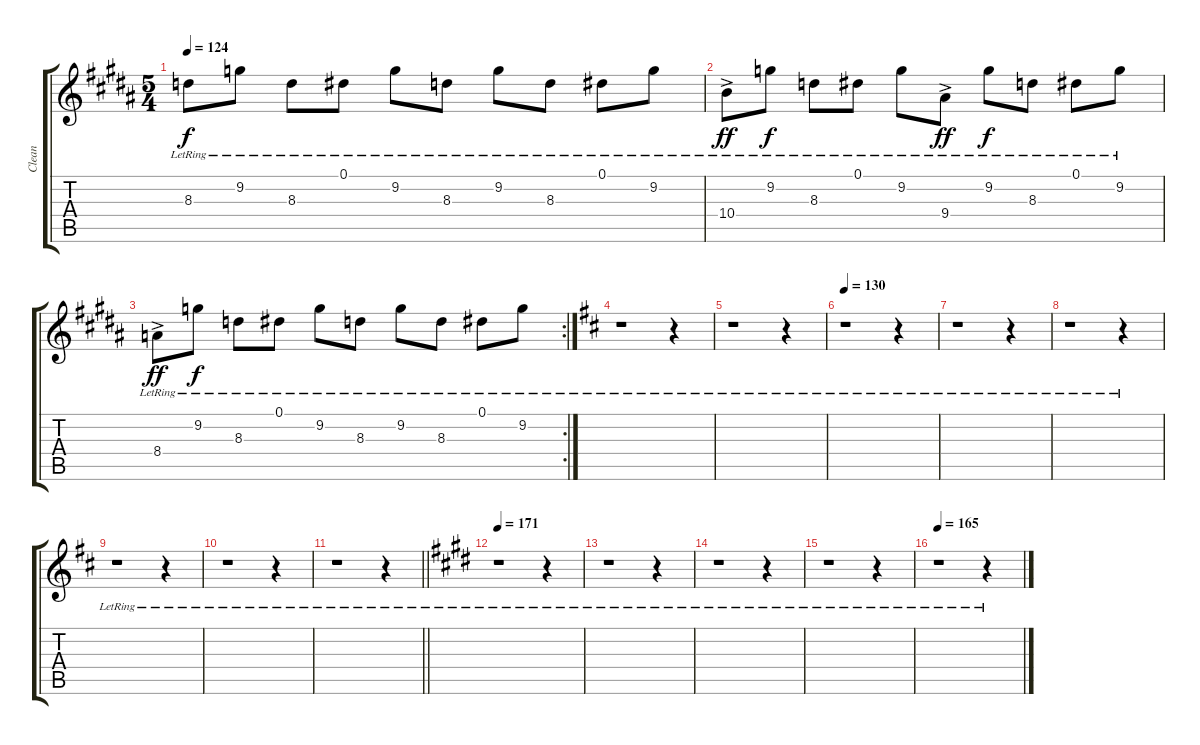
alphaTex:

\track ("Clean" "Clean") {instrument electricguitarclean}
\staff {score tabs}
\tuning (Eb4 Bb3 Gb3 Db3 Ab2 Eb2) {hide}
\ts (5 4)
\tempo 124
\clef g2
\ks b
8.3{lr}.8{dy f} 9.2{lr}.8 8.3{lr}.8 0.1{lr}.8 9.2{lr}.8 8.3{lr}.8 9.2{lr}.8 8.3{lr}.8 0.1{lr}.8 9.2{lr}.8 |
10.4{ac lr}.8{dy ff} 9.2{lr}.8{dy f} 8.3{lr}.8 0.1{lr}.8 9.2{lr}.8 9.4{ac lr}.8{dy ff} 9.2{lr}.8{dy f} 8.3{lr}.8 0.1{lr}.8 9.2{lr}.8 |
\rc 2
8.4{ac lr}.8{dy ff} 9.2{lr}.8{dy f} 8.3{lr}.8 0.1{lr}.8 9.2{lr}.8 8.3{lr}.8 9.2{lr}.8 8.3{lr}.8 0.1{lr}.8 9.2{lr}.8 |
\ks d
r.1 r.4 |
r.1 r.4 |
\tempo 130
r.1 r.4 |
r.1 r.4 |
r.1 r.4 |
r.1 r.4 |
r.1 r.4 |
\barLineRight lightlight
r.1 r.4 |
\tempo 171
\ks e
r.1 r.4 |
r.1 r.4 |
r.1 r.4 |
r.1 r.4 |
\tempo 165
r.1 r.4
